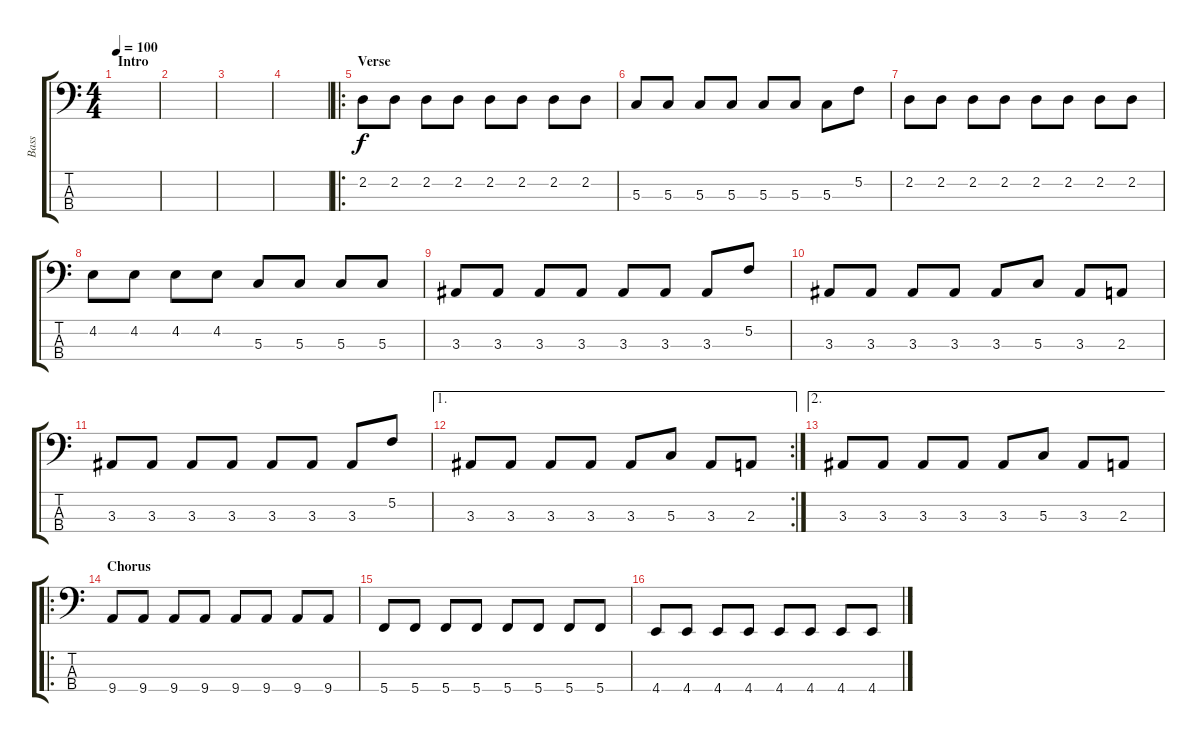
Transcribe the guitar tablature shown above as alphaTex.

\track ("Bass" "Bass") {instrument electricbasspick}
\staff {score tabs}
\tuning (F2 C2 G1 C1) {hide}
\ts (4 4)
\section ("" "Intro")
\tempo 100
\clef f4
\ks c
|
|
|
|
\ro
\section ("" "Verse")
2.2.8 2.2.8 2.2.8 2.2.8 2.2.8 2.2.8 2.2.8 2.2.8 |
5.3.8 5.3.8 5.3.8 5.3.8 5.3.8 5.3.8 5.3.8 5.2.8 |
2.2.8 2.2.8 2.2.8 2.2.8 2.2.8 2.2.8 2.2.8 2.2.8 |
4.2.8 4.2.8 4.2.8 4.2.8 5.3.8 5.3.8 5.3.8 5.3.8 |
3.3.8 3.3.8 3.3.8 3.3.8 3.3.8 3.3.8 3.3.8 5.2.8 |
3.3.8 3.3.8 3.3.8 3.3.8 3.3.8 5.3.8 3.3.8 2.3.8 |
3.3.8 3.3.8 3.3.8 3.3.8 3.3.8 3.3.8 3.3.8 5.2.8 |
\ae 1
\rc 2
3.3.8 3.3.8 3.3.8 3.3.8 3.3.8 5.3.8 3.3.8 2.3.8 |
\ae 2
3.3.8 3.3.8 3.3.8 3.3.8 3.3.8 5.3.8 3.3.8 2.3.8 |
\ro
\section ("" "Chorus")
9.4.8 9.4.8 9.4.8 9.4.8 9.4.8 9.4.8 9.4.8 9.4.8 |
5.4.8 5.4.8 5.4.8 5.4.8 5.4.8 5.4.8 5.4.8 5.4.8 |
4.4.8 4.4.8 4.4.8 4.4.8 4.4.8 4.4.8 4.4.8 4.4.8
